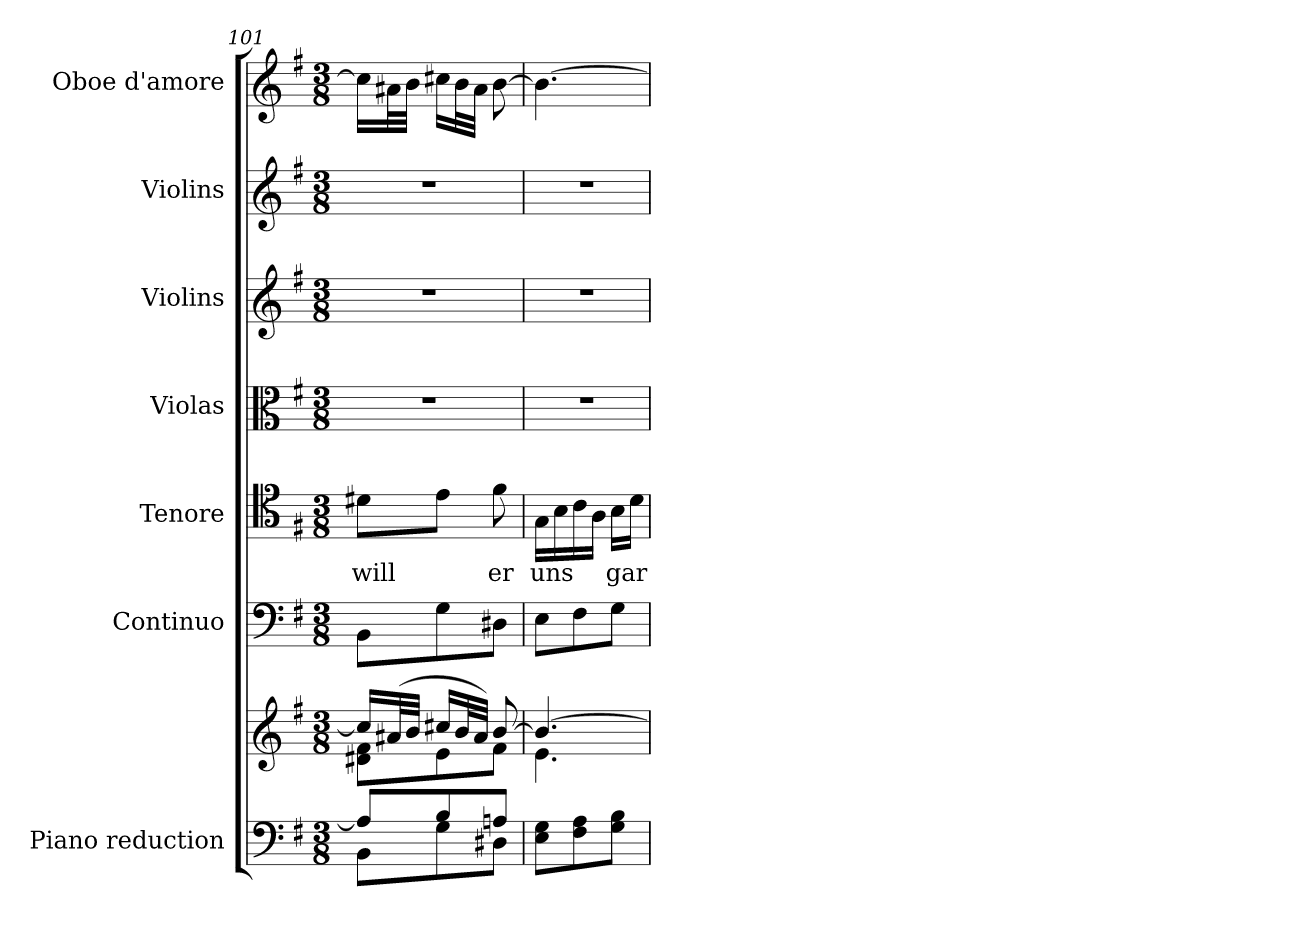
**kern	**kern	**kern	**kern	**text	**kern	**kern	**kern	**kern
*part7	*part7	*part6	*part5	*part5	*part4	*part3	*part2	*part1
*staff8	*staff7	*staff6	*staff5	*staff5	*staff4	*staff3	*staff2	*staff1
*I"Piano reduction	*	*I"Continuo	*I"Tenore	*	*I"Violas	*I"Violins	*I"Violins	*I"Oboe d'amore
*I'Pno	*	*	*	*	*	*	*	*I'Ob
*clefF4	*clefG2	*clefF4	*clefC4	*	*clefC3	*clefG2	*clefG2	*clefG2
*k[f#]	*k[f#]	*k[f#]	*k[f#]	*	*k[f#]	*k[f#]	*k[f#]	*k[f#]
*M3/8	*M3/8	*M3/8	*M3/8	*	*M3/8	*M3/8	*M3/8	*M3/8
=101	=101	=101	=101	=101	=101	=101	=101	=101
*^	*^	*	*	*	*	*	*	*
!	!	!	!	!	!	!LO:LY:b	!	!	!	!
8A#/L]	8BB\L	16cc#/LL]	8d#X\ 8f#\L	8BB\L	8d#X\L	will	4.r	4.r	4.r	16cc#\LL]
.	.	(32a#X/L	.	.	.	.	.	.	.	32a#X\L
.	.	32b/JJJ	.	.	.	.	.	.	.	32b\JJJ
8B/	8G\	16cc#X/LL	8e\	8G\	8e\J	.	.	.	.	16cc#X\LL
.	.	32b/L	.	.	.	.	.	.	.	32b\L
.	.	32a#/JJJ)	.	.	.	.	.	.	.	32a#\JJJ
!	!	!	!	!	!	!LO:LY:b	!	!	!	!
8An/J	8D#X\J	[8b/	8f#\J	8D#X\J	8f#\	er	.	.	.	[8b\
=102	=102	=102	=102	=102	=102	=102	=102	=102	=102	=102
!	!	!	!	!	!	!LO:LY:b	!	!	!	!
*v	*v	*	*	*	*	*	*	*	*	*
8E\ 8G\L	4.b/_	4.e\	8E\L	16G\LL	uns	4.r	4.r	4.r	4.b\_
.	.	.	.	16B\	.	.	.	.	.
8F#\ 8A\	.	.	8F#\	16c\	.	.	.	.	.
.	.	.	.	16A\JJ	.	.	.	.	.
!	!	!	!	!	!LO:LY:b	!	!	!	!
8G\ 8B\J	.	.	8G\J	16B\LL	gar	.	.	.	.
.	.	.	.	16d\JJ	.	.	.	.	.
*	*v	*v	*	*	*	*	*	*	*
=	=	=	=	=	=	=	=	=
*-	*-	*-	*-	*-	*-	*-	*-	*-
